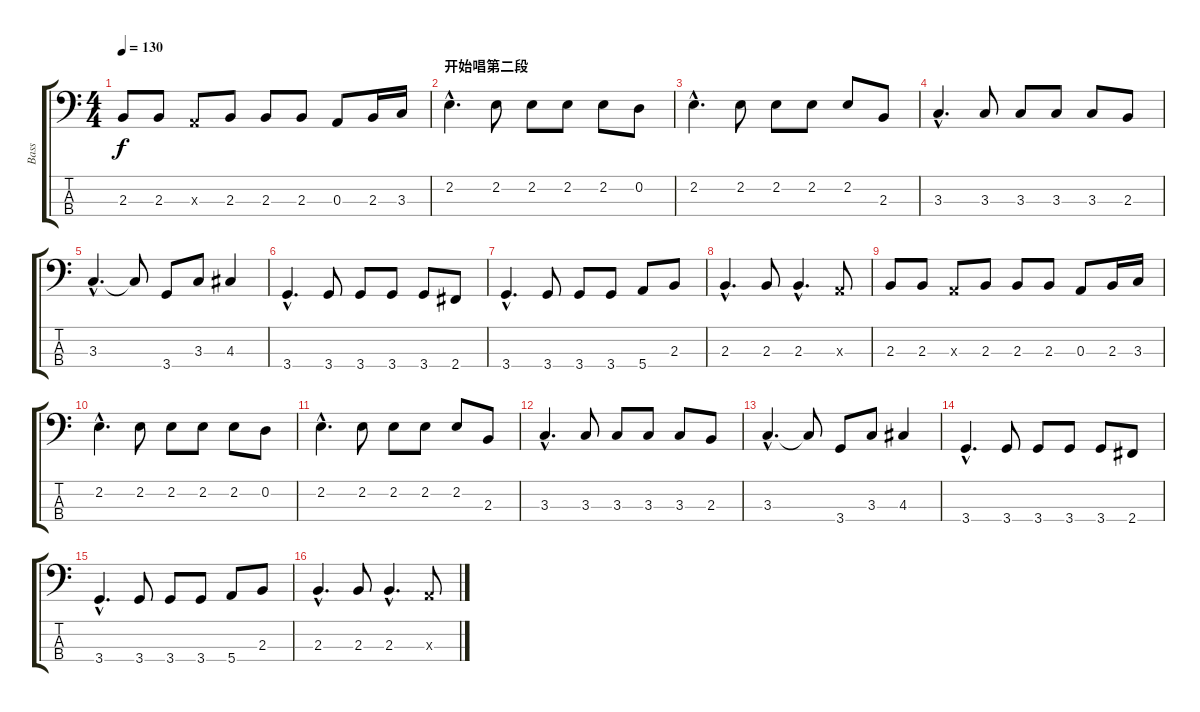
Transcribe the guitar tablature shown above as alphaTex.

\track ("Bass" "Bass") {instrument electricbassfinger}
\staff {score tabs}
\tuning (G2 D2 A1 E1) {hide}
\ts (4 4)
\tempo 130
\clef f4
\ks c
2.3.8{dy f} 2.3.8 0.3{x}.8 2.3.8 2.3.8 2.3.8 0.3.8 2.3.16 3.3.16 |
\section ("" "开始唱第二段")
2.2{hac}.4{d} 2.2.8 2.2.8 2.2.8 2.2.8 0.2.8 |
2.2{hac}.4{d} 2.2.8 2.2.8 2.2.8 2.2.8 2.3.8 |
3.3{hac}.4{d} 3.3.8 3.3.8 3.3.8 3.3.8 2.3.8 |
3.3{hac}.4{d} 3.3{t}.8 3.4.8 3.3.8 4.3.4 |
3.4{hac}.4{d} 3.4.8 3.4.8 3.4.8 3.4.8 2.4.8 |
3.4{hac}.4{d} 3.4.8 3.4.8 3.4.8 5.4.8 2.3.8 |
2.3{hac}.4{d} 2.3.8 2.3{hac}.4{d} 0.3{x}.8 |
2.3.8 2.3.8 0.3{x}.8 2.3.8 2.3.8 2.3.8 0.3.8 2.3.16 3.3.16 |
2.2{hac}.4{d} 2.2.8 2.2.8 2.2.8 2.2.8 0.2.8 |
2.2{hac}.4{d} 2.2.8 2.2.8 2.2.8 2.2.8 2.3.8 |
3.3{hac}.4{d} 3.3.8 3.3.8 3.3.8 3.3.8 2.3.8 |
3.3{hac}.4{d} 3.3{t}.8 3.4.8 3.3.8 4.3.4 |
3.4{hac}.4{d} 3.4.8 3.4.8 3.4.8 3.4.8 2.4.8 |
3.4{hac}.4{d} 3.4.8 3.4.8 3.4.8 5.4.8 2.3.8 |
2.3{hac}.4{d} 2.3.8 2.3{hac}.4{d} 0.3{x}.8
